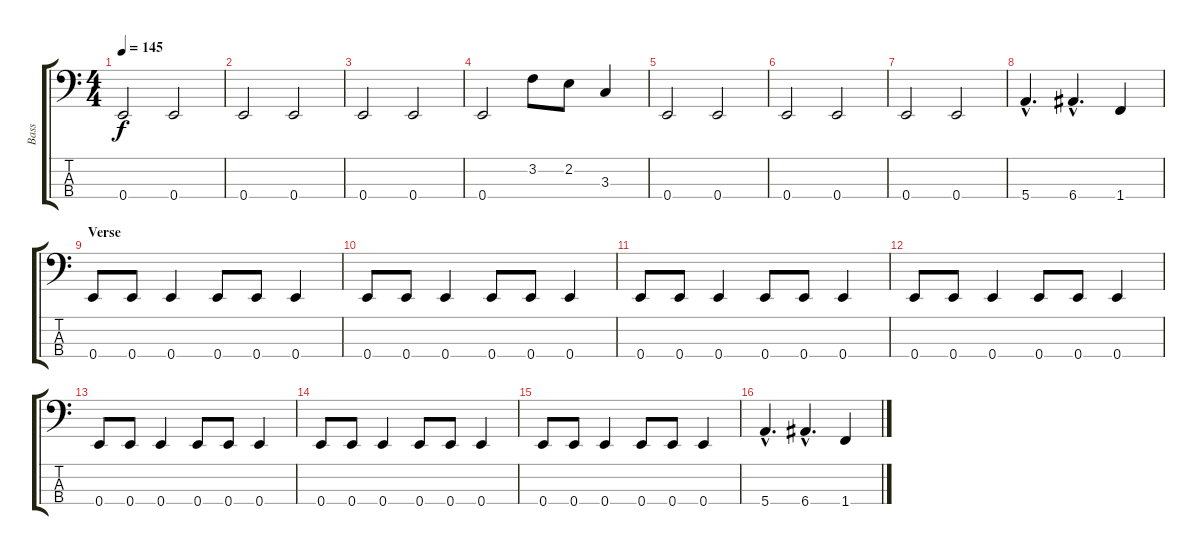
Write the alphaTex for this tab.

\track ("Bass" "Bass") {instrument electricbasspick}
\staff {score tabs}
\tuning (G2 D2 A1 E1) {hide}
\ts (4 4)
\tempo 145
\clef f4
\ks c
0.4.2{dy f} 0.4.2 |
0.4.2 0.4.2 |
0.4.2 0.4.2 |
0.4.2 3.2.8 2.2.8 3.3.4 |
0.4.2 0.4.2 |
0.4.2 0.4.2 |
0.4.2 0.4.2 |
5.4{hac}.4{d} 6.4{hac}.4{d} 1.4.4 |
\section ("" "Verse")
0.4.8 0.4.8 0.4.4 0.4.8 0.4.8 0.4.4 |
0.4.8 0.4.8 0.4.4 0.4.8 0.4.8 0.4.4 |
0.4.8 0.4.8 0.4.4 0.4.8 0.4.8 0.4.4 |
0.4.8 0.4.8 0.4.4 0.4.8 0.4.8 0.4.4 |
0.4.8 0.4.8 0.4.4 0.4.8 0.4.8 0.4.4 |
0.4.8 0.4.8 0.4.4 0.4.8 0.4.8 0.4.4 |
0.4.8 0.4.8 0.4.4 0.4.8 0.4.8 0.4.4 |
5.4{hac}.4{d} 6.4{hac}.4{d} 1.4.4
